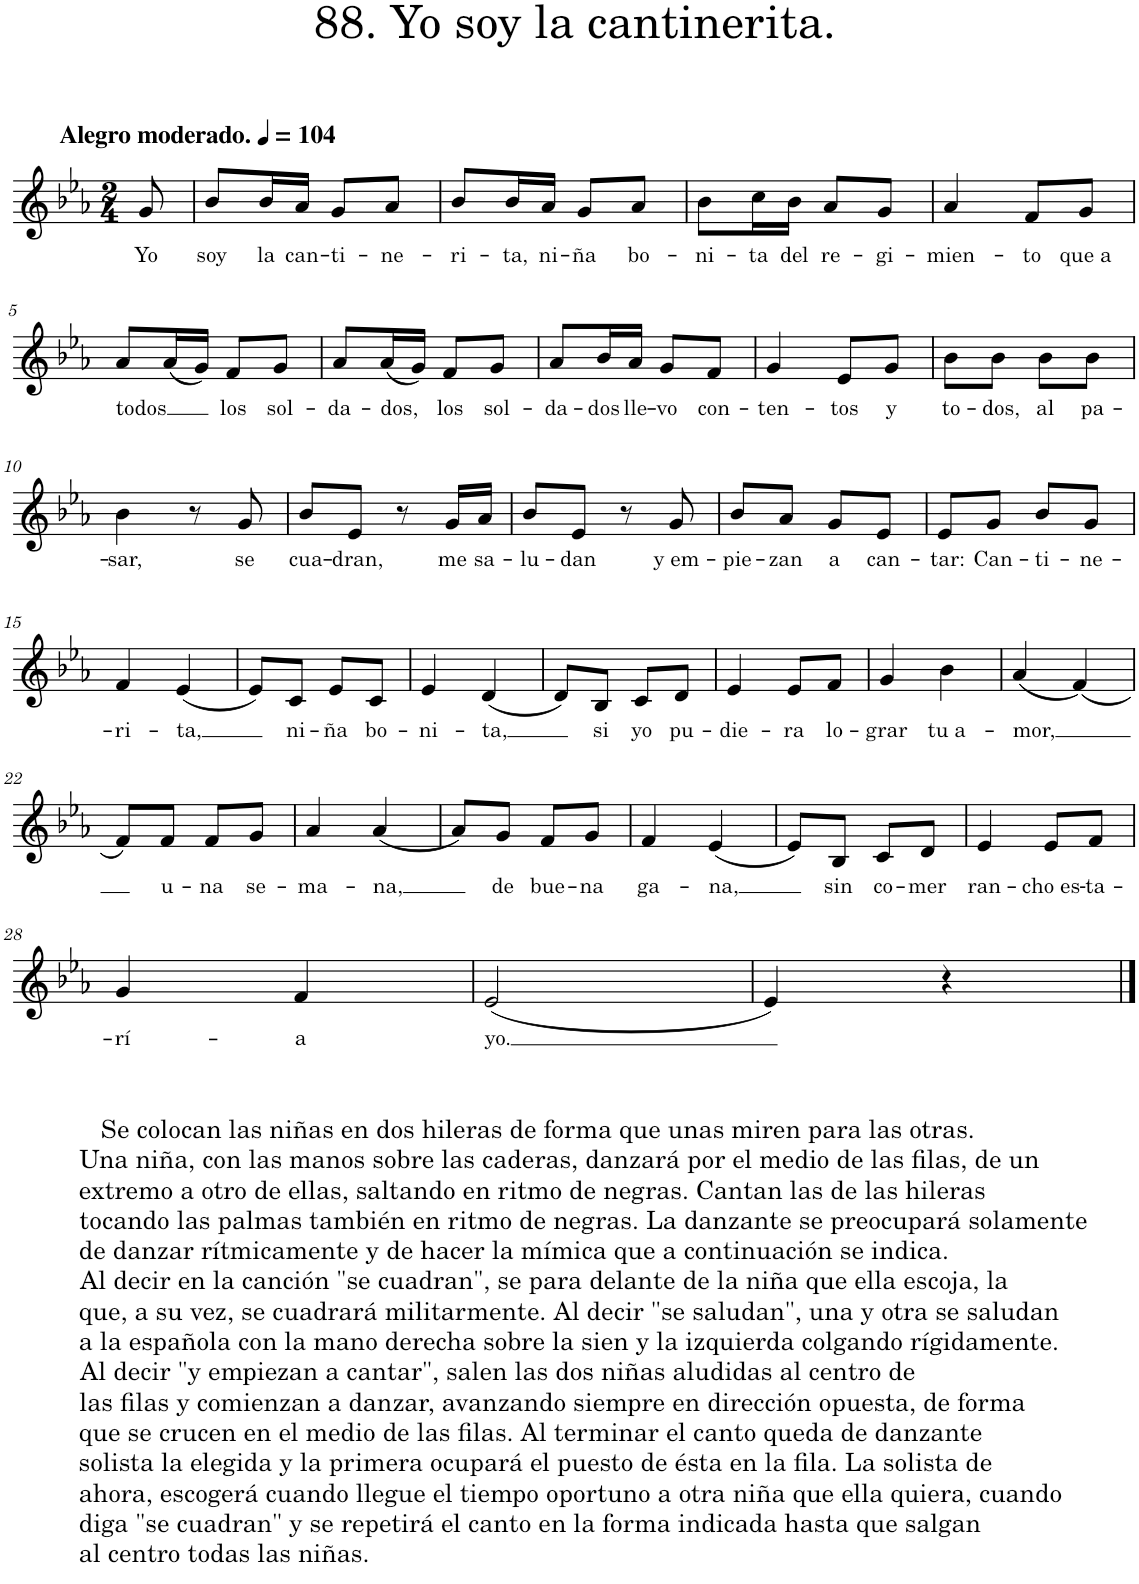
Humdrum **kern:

**kern	**text
*part1	*part1
*staff1	*staff1
*I"Piano	*
*I'Pno.	*
*clefG2	*
*k[b-e-a-]	*
*M2/4	*
*MM104	*
=	=
!LO:TX:a:B:t=Alegro moderado.	!
!	!LO:LY:b
8g/	Yo
=1	=1
!	!LO:LY:b
8b-/L	soy
!	!LO:LY:b
16b-/L	la
!	!LO:LY:b
16a-/JJ	can-
!	!LO:LY:b
8g/L	-ti-
!	!LO:LY:b
8a-/J	-ne-
=2	=2
!	!LO:LY:b
8b-/L	-ri-
!	!LO:LY:b
16b-/L	-ta,
!	!LO:LY:b
16a-/JJ	ni-
!	!LO:LY:b
8g/L	-ña
!	!LO:LY:b
8a-/J	bo-
=3	=3
!	!LO:LY:b
8b-\L	-ni-
!	!LO:LY:b
16cc\L	-ta
!	!LO:LY:b
16b-\JJ	del
!	!LO:LY:b
8a-/L	re-
!	!LO:LY:b
8g/J	-gi-
=4	=4
!	!LO:LY:b
4a-/	-mien-
!	!LO:LY:b
8f/L	-to
!	!LO:LY:b
8g/J	que a
!!LO:LB:g=z
=5	=5
!	!LO:LY:b
8a-/L	todos
(16a-/L	.
16g/JJ)	.
!	!LO:LY:b
8f/L	los
!	!LO:LY:b
8g/J	sol-
=6	=6
!	!LO:LY:b
8a-/L	-da-
!	!LO:LY:b
(16a-/L	-dos,
16g/JJ)	.
!	!LO:LY:b
8f/L	los
!	!LO:LY:b
8g/J	sol-
=7	=7
!	!LO:LY:b
8a-/L	-da-
!	!LO:LY:b
16b-/L	-dos
!	!LO:LY:b
16a-/JJ	lle-
!	!LO:LY:b
8g/L	-vo
!	!LO:LY:b
8f/J	con-
=8	=8
!	!LO:LY:b
4g/	-ten-
!	!LO:LY:b
8e-/L	-tos
!	!LO:LY:b
8g/J	y
=9	=9
!	!LO:LY:b
8b-\L	to-
!	!LO:LY:b
8b-\J	-dos,
!	!LO:LY:b
8b-\L	al
!	!LO:LY:b
8b-\J	pa-
!!LO:LB:g=z
=10	=10
!	!LO:LY:b
4b-\	-sar,
8r	.
!	!LO:LY:b
8g/	se
=11	=11
!	!LO:LY:b
8b-/L	cua-
!	!LO:LY:b
8e-/J	-dran,
8r	.
!	!LO:LY:b
16g/LL	me
!	!LO:LY:b
16a-/JJ	sa-
=12	=12
!	!LO:LY:b
8b-/L	-lu-
!	!LO:LY:b
8e-/J	-dan
8r	.
!	!LO:LY:b
8g/	y em-
=13	=13
!	!LO:LY:b
8b-/L	-pie-
!	!LO:LY:b
8a-/J	-zan
!	!LO:LY:b
8g/L	a
!	!LO:LY:b
8e-/J	can-
=14	=14
!	!LO:LY:b
8e-/L	-tar:
!	!LO:LY:b
8g/J	Can-
!	!LO:LY:b
8b-/L	-ti-
!	!LO:LY:b
8g/J	-ne-
!!LO:LB:g=z
=15	=15
!	!LO:LY:b
4f/	-ri-
!	!LO:LY:b
(4e-/	-ta,
=16	=16
8e-/L)	.
!	!LO:LY:b
8c/J	ni-
!	!LO:LY:b
8e-/L	-ña
!	!LO:LY:b
8c/J	bo-
=17	=17
!	!LO:LY:b
4e-/	-ni-
!	!LO:LY:b
(4d/	-ta,
=18	=18
8d/L)	.
!	!LO:LY:b
8B-/J	si
!	!LO:LY:b
8c/L	yo
!	!LO:LY:b
8d/J	pu-
=19	=19
!	!LO:LY:b
4e-/	-die-
!	!LO:LY:b
8e-/L	-ra
!	!LO:LY:b
8f/J	lo-
=20	=20
!	!LO:LY:b
4g/	-grar
!	!LO:LY:b
4b-\	tu a-
=21	=21
!	!LO:LY:b
(4a-/	-mor,
(4f/)	.
!!LO:LB:g=z
=22	=22
8f/L)	.
!	!LO:LY:b
8f/J	u-
!	!LO:LY:b
8f/L	-na
!	!LO:LY:b
8g/J	se-
=23	=23
!	!LO:LY:b
4a-/	-ma-
!	!LO:LY:b
(4a-/	-na,
=24	=24
8a-/L)	.
!	!LO:LY:b
8g/J	de
!	!LO:LY:b
8f/L	bue-
!	!LO:LY:b
8g/J	-na
=25	=25
!	!LO:LY:b
4f/	ga-
!	!LO:LY:b
(4e-/	-na,
=26	=26
8e-/L)	.
!	!LO:LY:b
8B-/J	sin
!	!LO:LY:b
8c/L	co-
!	!LO:LY:b
8d/J	-mer
=27	=27
!	!LO:LY:b
4e-/	ran-
!	!LO:LY:b
8e-/L	-cho es-
!	!LO:LY:b
8f/J	-ta-
!!LO:LB:g=z
=28	=28
!LO:TX:b:t=Se colocan las niñas en dos hileras de forma que unas miren para las otras.	!
!LO:TX:b:t=Una niña, con las manos sobre las caderas, danzará por el medio de las filas, de un	!
!LO:TX:b:t=extremo a otro de ellas, saltando en ritmo de negras. Cantan las de las hileras	!
!LO:TX:b:t=tocando las palmas también en ritmo de negras. La danzante se preocupará solamente	!
!LO:TX:b:t=de danzar rítmicamente y de hacer la mímica que a continuación se indica.	!
!LO:TX:b:t=Al decir en la canción "se cuadran", se para delante de la niña que ella escoja, la	!
!LO:TX:b:t=que, a su vez, se cuadrará militarmente. Al decir "se saludan", una y otra se saludan	!
!LO:TX:b:t=a la española con la mano derecha sobre la sien y la izquierda colgando rígidamente.	!
!LO:TX:b:t=Al decir "y empiezan a cantar", salen las dos niñas aludidas al centro de	!
!LO:TX:b:t=las filas y comienzan a danzar, avanzando siempre en dirección opuesta, de forma	!
!LO:TX:b:t=que se crucen en el medio de las filas. Al terminar el canto queda de danzante	!
!LO:TX:b:t=solista la elegida y la primera ocupará el puesto de ésta en la fila. La solista de	!
!LO:TX:b:t=ahora, escogerá cuando llegue el tiempo oportuno a otra niña que ella quiera, cuando	!
!LO:TX:b:t=diga "se cuadran" y se repetirá el canto en la forma indicada hasta que salgan	!
!LO:TX:b:t=al centro todas las niñas.	!
!	!LO:LY:b
4g/	-rí-
!	!LO:LY:b
4f/	-a
=29	=29
!	!LO:LY:b
(2e-/	yo.
=30	=30
4e-/)	.
4r	.
==	==
*-	*-
